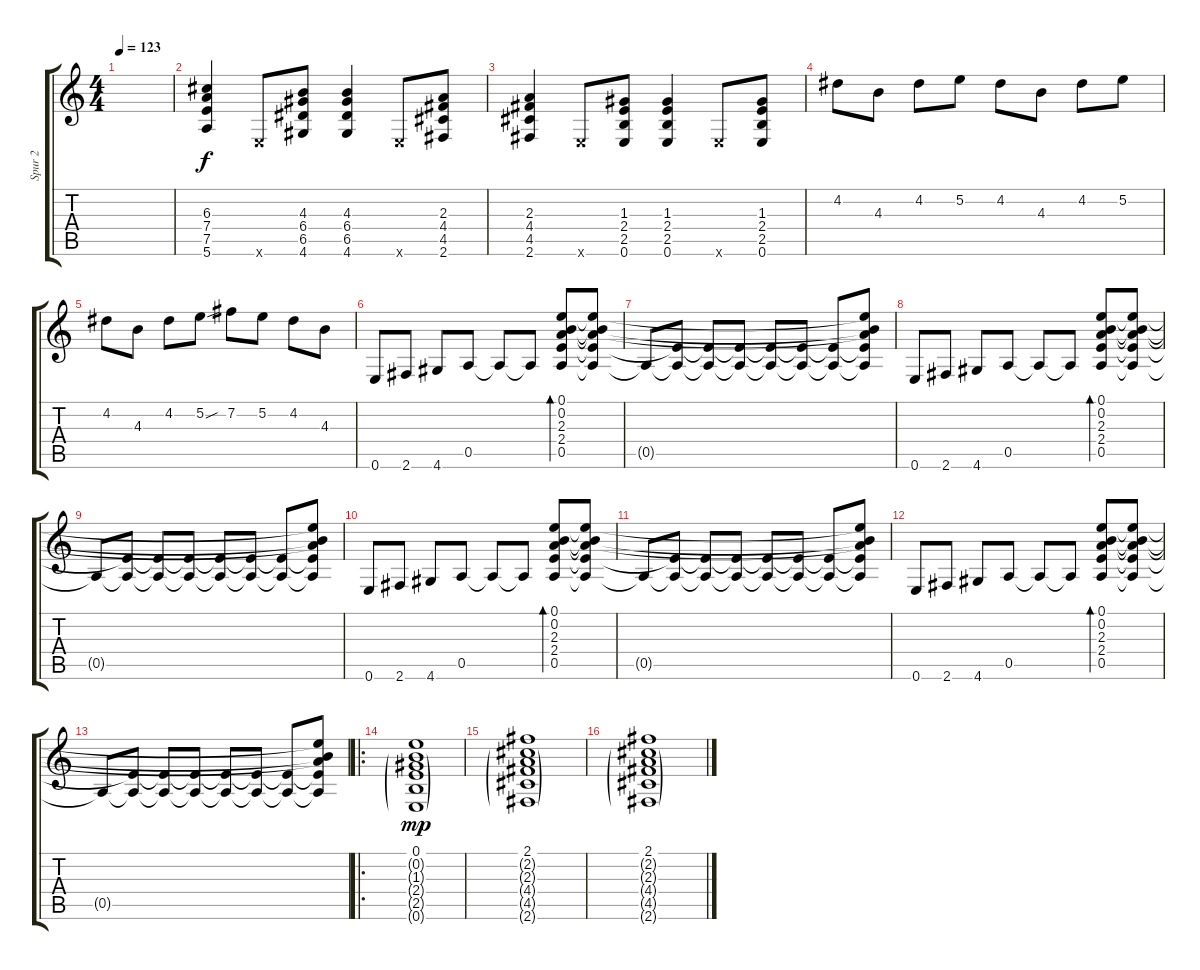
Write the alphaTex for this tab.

\track ("Spur 2" "Spur 2") {instrument distortionguitar}
\staff {score tabs}
\tuning (E4 B3 G3 D3 A2 E2) {hide}
\ts (4 4)
\tempo 123
\clef g2
\ks c
|
\section ("" "")
(6.3 7.4 7.5 5.6).4{dy f} 0.6{x}.8 (4.3 6.4 6.5 4.6).8 (4.3 6.4 6.5 4.6).4 0.6{x}.8 (2.3 4.4 4.5 2.6).8 |
(2.3 4.4 4.5 2.6).4 0.6{x}.8 (1.3 2.4 2.5 0.6).8 (1.3 2.4 2.5 0.6).4 0.6{x}.8 (1.3 2.4 2.5 0.6).8 |
4.2.8 4.3.8 4.2.8 5.2.8 4.2.8 4.3.8 4.2.8 5.2.8 |
4.2.8 4.3.8 4.2.8 5.2{sou}.8 7.2.8 5.2.8 4.2.8 4.3.8 |
\section ("" "")
0.6.8 2.6.8 4.6.8 0.5.8 0.5{t}.8 0.5{t}.8 (0.1 0.2 2.3 2.4 0.5).8{bd 480} (0.1{t} 0.2{t} 2.3{t} 2.4{t} 0.5{t}).8 |
0.5{t}.8 (2.4{t} 0.5{t}).8 (2.4{t} 0.5{t}).8 (2.4{t} 0.5{t}).8 (2.4{t} 0.5{t}).8 (2.4{t} 0.5{t}).8 (2.4{t} 0.5{t}).8 (0.1{t} 0.2{t} 2.3{t} 2.4{t} 0.5{t}).8 |
0.6.8 2.6.8 4.6.8 0.5.8 0.5{t}.8 0.5{t}.8 (0.1 0.2 2.3 2.4 0.5).8{bd 480} (0.1{t} 0.2{t} 2.3{t} 2.4{t} 0.5{t}).8 |
0.5{t}.8 (2.4{t} 0.5{t}).8 (2.4{t} 0.5{t}).8 (2.4{t} 0.5{t}).8 (2.4{t} 0.5{t}).8 (2.4{t} 0.5{t}).8 (2.4{t} 0.5{t}).8 (0.1{t} 0.2{t} 2.3{t} 2.4{t} 0.5{t}).8 |
0.6.8 2.6.8 4.6.8 0.5.8 0.5{t}.8 0.5{t}.8 (0.1 0.2 2.3 2.4 0.5).8{bd 480} (0.1{t} 0.2{t} 2.3{t} 2.4{t} 0.5{t}).8 |
0.5{t}.8 (2.4{t} 0.5{t}).8 (2.4{t} 0.5{t}).8 (2.4{t} 0.5{t}).8 (2.4{t} 0.5{t}).8 (2.4{t} 0.5{t}).8 (2.4{t} 0.5{t}).8 (0.1{t} 0.2{t} 2.3{t} 2.4{t} 0.5{t}).8 |
0.6.8 2.6.8 4.6.8 0.5.8 0.5{t}.8 0.5{t}.8 (0.1 0.2 2.3 2.4 0.5).8{bd 480} (0.1{t} 0.2{t} 2.3{t} 2.4{t} 0.5{t}).8 |
0.5{t}.8 (2.4{t} 0.5{t}).8 (2.4{t} 0.5{t}).8 (2.4{t} 0.5{t}).8 (2.4{t} 0.5{t}).8 (2.4{t} 0.5{t}).8 (2.4{t} 0.5{t}).8 (0.1{t} 0.2{t} 2.3{t} 2.4{t} 0.5{t}).8 |
\ro
\section ("" "")
(0.1 0.2{g} 1.3{g} 2.4{g} 2.5{g} 0.6{g}).1{dy mp} |
(2.1 2.2{g} 2.3{g} 4.4{g} 4.5{g} 2.6{g}).1 |
(2.1 2.2{g} 2.3{g} 4.4{g} 4.5{g} 2.6{g}).1
